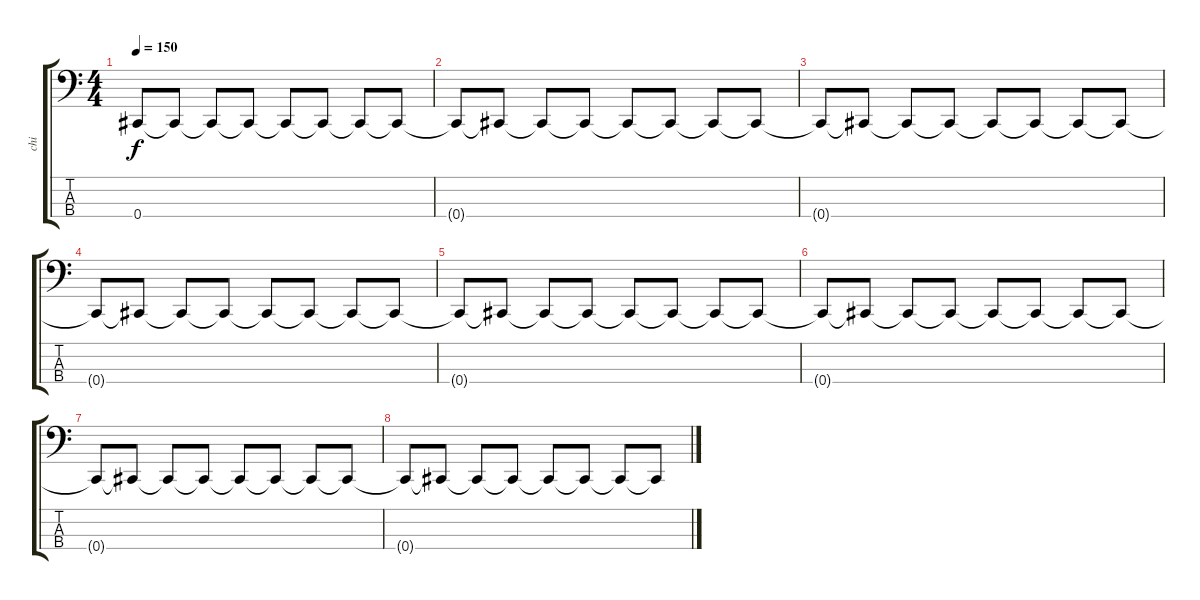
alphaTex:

\track ("chi" "chi") {instrument electricbasspick}
\staff {score tabs}
\tuning (Gb2 Db2 Ab1 Db1) {hide}
\ts (4 4)
\tempo 150
\clef f4
\ks c
0.4{t}.8{dy f} 0.4{t}.8 0.4{t}.8 0.4{t}.8 0.4{t}.8 0.4{t}.8 0.4{t}.8 0.4{t}.8 |
0.4{t}.8 0.4{t}.8 0.4{t}.8 0.4{t}.8 0.4{t}.8 0.4{t}.8 0.4{t}.8 0.4{t}.8 |
0.4{t}.8 0.4{t}.8 0.4{t}.8 0.4{t}.8 0.4{t}.8 0.4{t}.8 0.4{t}.8 0.4{t}.8 |
0.4{t}.8 0.4{t}.8 0.4{t}.8 0.4{t}.8 0.4{t}.8 0.4{t}.8 0.4{t}.8 0.4{t}.8 |
0.4{t}.8 0.4{t}.8 0.4{t}.8 0.4{t}.8 0.4{t}.8 0.4{t}.8 0.4{t}.8 0.4{t}.8 |
0.4{t}.8 0.4{t}.8 0.4{t}.8 0.4{t}.8 0.4{t}.8 0.4{t}.8 0.4{t}.8 0.4{t}.8 |
0.4{t}.8 0.4{t}.8 0.4{t}.8 0.4{t}.8 0.4{t}.8 0.4{t}.8 0.4{t}.8 0.4{t}.8 |
0.4{t}.8 0.4{t}.8 0.4{t}.8 0.4{t}.8 0.4{t}.8 0.4{t}.8 0.4{t}.8 0.4{t}.8
